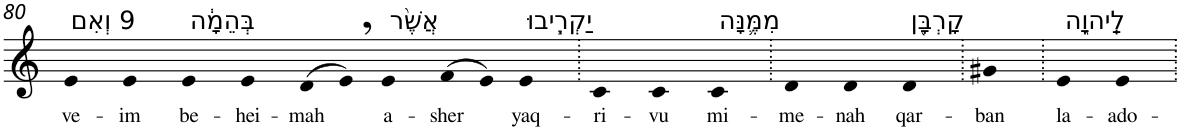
**kern	**text
*part1	*part1
*staff1	*staff1
*I"Piano	*
*I'Pno	*
!!LO:PB:g=z
*clefG2	*
*k[]	*
=80	=80
!LO:TX:a:t=9 וְאִם	!
!	!LO:LY:b
4e	ve-
!	!LO:LY:b
4e	-im
!LO:TX:a:t=בְּהֵמָ֔ה	!
!	!LO:LY:b
4e	be-
!	!LO:LY:b
4e	-hei-
!	!LO:LY:b
(>8d	-mah
8e,)	.
!LO:TX:a:t=אֲשֶׁ֨ר	!
!	!LO:LY:b
4e	a-
!	!LO:LY:b
(>8f	-sher
8e)	.
!LO:TX:a:t=יַקְרִ֧יבוּ	!
!	!LO:LY:b
4e	yaq-
=81.	=81.
!	!LO:LY:b
4c	-ri-
!	!LO:LY:b
4c	-vu
!LO:TX:a:t=מִמֶּ֛נָּה	!
!	!LO:LY:b
4c	mi-
=82.	=82.
!	!LO:LY:b
4d	-me-
!	!LO:LY:b
4d	-nah
!LO:TX:a:t=קָרְבָּ֖ן	!
!	!LO:LY:b
4d	qar-
=83.	=83.
!	!LO:LY:b
4g#X	-ban
=84.	=84.
!LO:TX:a:t=לַֽיהוָ֑ה	!
!	!LO:LY:b
4e	la-
!	!LO:LY:b
4e	-ado-
=.	=.
*-	*-
